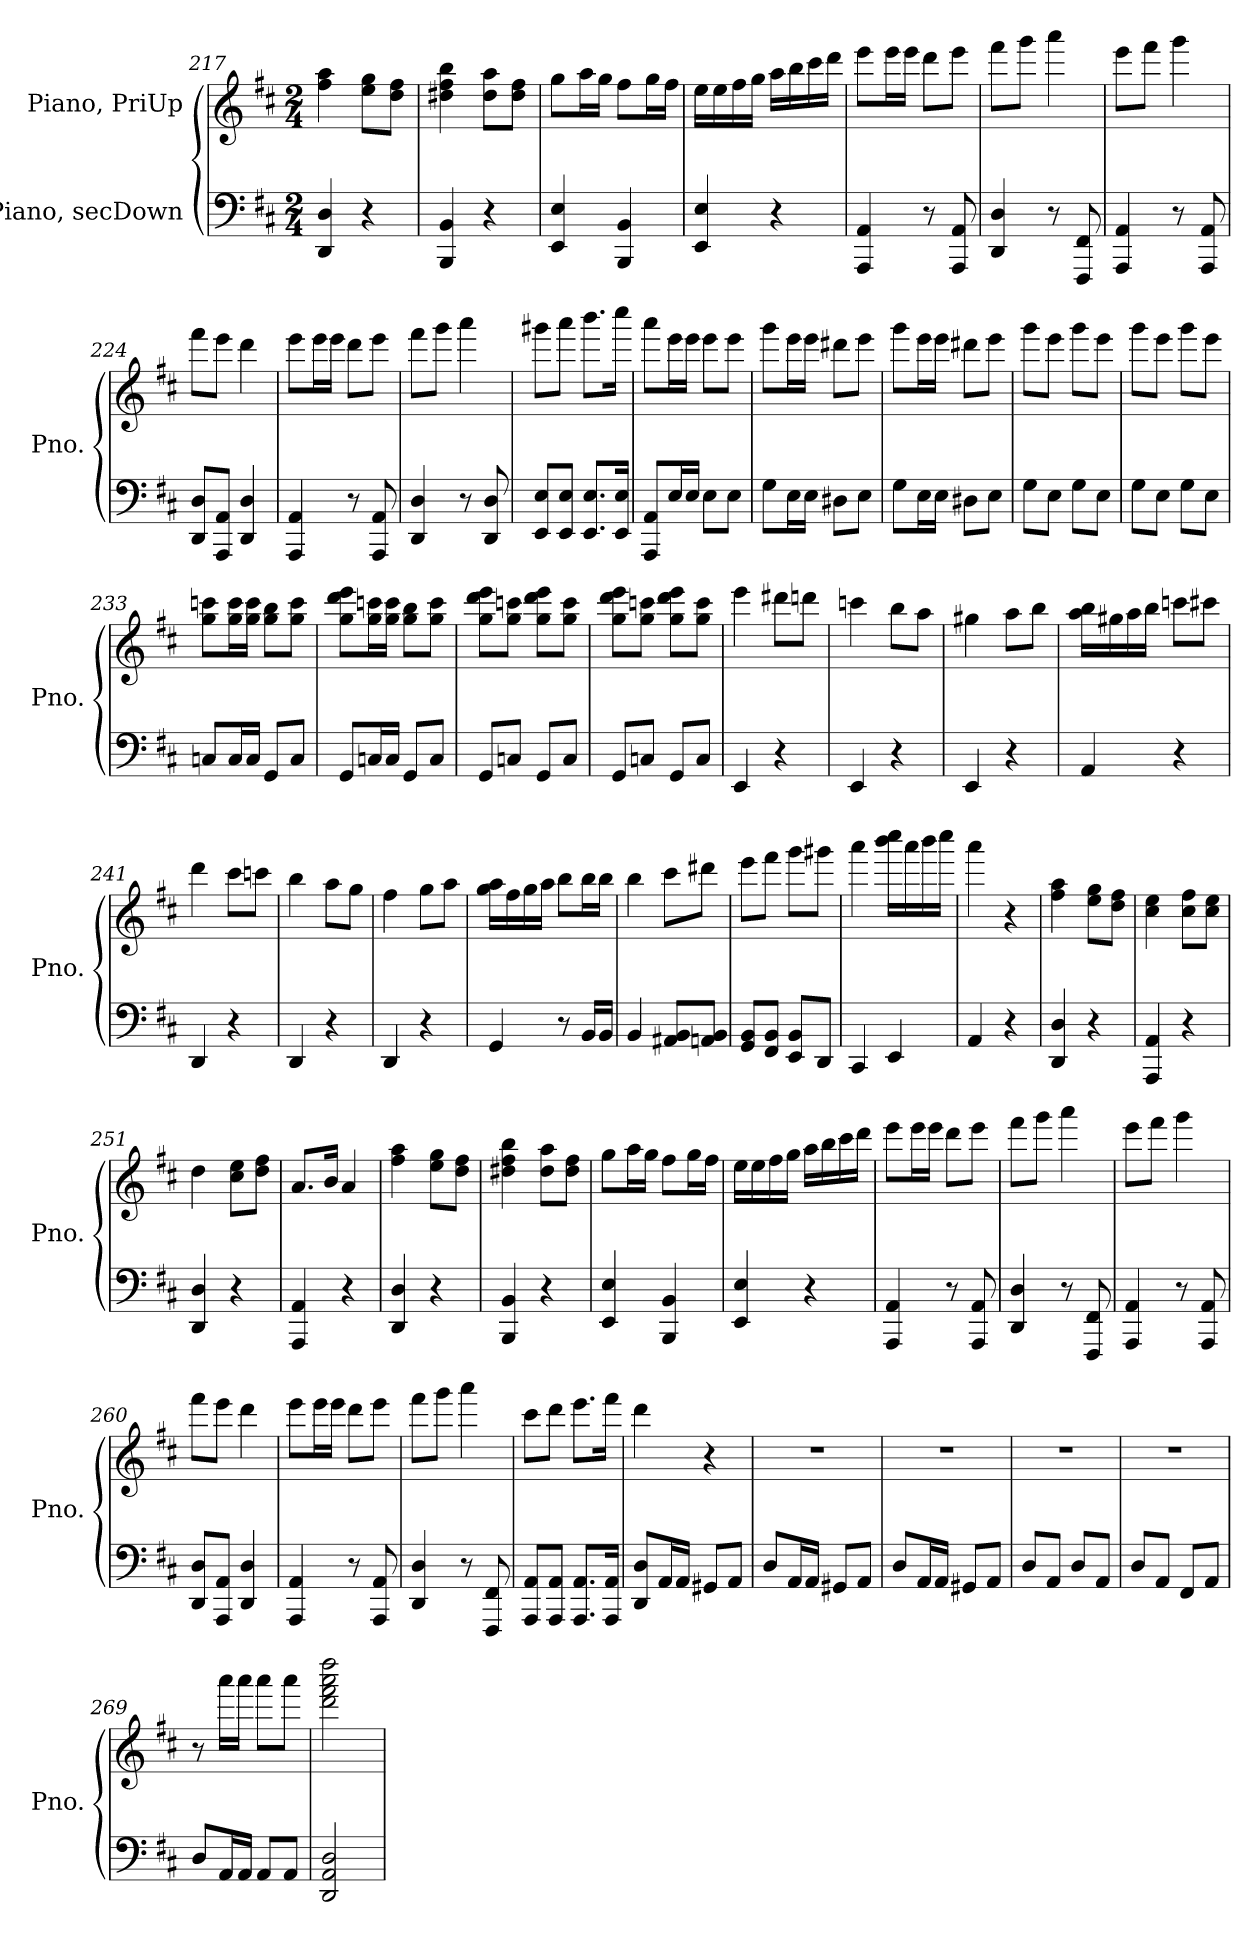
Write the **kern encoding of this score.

**kern	**kern
*part2	*part1
*staff2	*staff1
*I"Piano, secDown	*I"Piano, PriUp
*I'Pno.	*I'Pno.
*clefF4	*clefG2
*k[f#c#]	*k[f#c#]
*M2/4	*M2/4
=217	=217
4DD/ 4D/	4ff#\ 4aa\
4r	8ee\ 8gg\L
.	8dd\ 8ff#\J
=218	=218
4BBB/ 4BB/	4dd#X\ 4ff#\ 4bb\
4r	8dd#\ 8aa\L
.	8dd#\ 8ff#\J
=219	=219
4EE/ 4E/	8gg\L
.	16aa\L
.	16gg\JJ
4BBB/ 4BB/	8ff#\L
.	16gg\L
.	16ff#\JJ
=220	=220
4EE/ 4E/	16ee\LL
.	16ee\
.	16ff#\
.	16gg\JJ
4r	16aa\LL
.	16bb\
.	16ccc#\
.	16ddd\JJ
!!LO:LB:g=z
=221	=221
4AAA/ 4AA/	8eee\L
.	16eee\L
.	16eee\JJ
8r	8ddd\L
8AAA/ 8AA/	8eee\J
=222	=222
4DD/ 4D/	8fff#\L
.	8ggg\J
8r	4aaa\
8FFF#/ 8FF#/	.
=223	=223
4AAA/ 4AA/	8eee\L
.	8fff#\J
8r	4ggg\
8AAA/ 8AA/	.
=224	=224
8DD/ 8D/L	8fff#\L
8AAA/ 8AA/J	8eee\J
4DD/ 4D/	4ddd\
=225	=225
4AAA/ 4AA/	8eee\L
.	16eee\L
.	16eee\JJ
8r	8ddd\L
8AAA/ 8AA/	8eee\J
=226	=226
4DD/ 4D/	8fff#\L
.	8ggg\J
8r	4aaa\
8DD/ 8D/	.
!!LO:LB:g=z
=227	=227
8EE/ 8E/L	8ggg#X\L
8EE/ 8E/J	8aaa\J
8.EE/ 8.E/L	8.bbb\L
16EE/ 16E/Jk	16cccc#\Jk
=228	=228
8AAA/ 8AA/L	8aaa\L
16E/L	16eee\L
16E/JJ	16eee\JJ
8E\L	8eee\L
8E\J	8eee\J
=229	=229
8G\L	8ggg\L
16E\L	16eee\L
16E\JJ	16eee\JJ
8D#X\L	8ddd#X\L
8E\J	8eee\J
=230	=230
8G\L	8ggg\L
16E\L	16eee\L
16E\JJ	16eee\JJ
8D#X\L	8ddd#X\L
8E\J	8eee\J
=231	=231
8G\L	8ggg\L
8E\J	8eee\J
8G\L	8ggg\L
8E\J	8eee\J
!!LO:PB:g=z
=232	=232
8G\L	8ggg\L
8E\J	8eee\J
8G\L	8ggg\L
8E\J	8eee\J
=233	=233
8Cn/L	8gg\ 8cccn\L
16C/L	16gg\ 16ccc\L
16C/JJ	16gg\ 16ccc\JJ
8GG/L	8gg\ 8bb\L
8C/J	8gg\ 8ccc\J
=234	=234
8GG/L	8gg\ 8ddd\ 8eee\L
16Cn/L	16gg\ 16cccn\L
16C/JJ	16gg\ 16ccc\JJ
8GG/L	8gg\ 8bb\L
8C/J	8gg\ 8ccc\J
=235	=235
8GG/L	8gg\ 8ddd\ 8eee\L
8Cn/J	8gg\ 8cccn\J
8GG/L	8gg\ 8ddd\ 8eee\L
8C/J	8gg\ 8ccc\J
=236	=236
8GG/L	8gg\ 8ddd\ 8eee\L
8Cn/J	8gg\ 8cccn\J
8GG/L	8gg\ 8ddd\ 8eee\L
8C/J	8gg\ 8ccc\J
=237	=237
4EE/	4eee\
4r	8ddd#X\L
.	8dddn\J
!!LO:LB:g=z
=238	=238
4EE/	4cccn\
4r	8bb\L
.	8aa\J
=239	=239
4EE/	4gg#X\
4r	8aa\L
.	8bb\J
=240	=240
4AA/	16aa\ 16bb\LL
.	16gg#X\
.	16aa\
.	16bb\JJ
4r	8cccn\L
.	8ccc#X\J
=241	=241
4DD/	4ddd\
4r	8ccc#\L
.	8cccn\J
=242	=242
4DD/	4bb\
4r	8aa\L
.	8gg\J
=243	=243
4DD/	4ff#\
4r	8gg\L
.	8aa\J
!!LO:LB:g=z
=244	=244
4GG/	16gg\ 16aa\LL
.	16ff#\
.	16gg\
.	16aa\JJ
8r	8bb\L
16BB/LL	16bb\L
16BB/JJ	16bb\JJ
=245	=245
4BB/	4bb\
8AA#X/ 8BB/L	8ccc#\L
8AAn/ 8BB/J	8ddd#X\J
=246	=246
8GG/ 8BB/L	8eee\L
8FF#/ 8BB/J	8fff#\J
8EE/ 8BB/L	8ggg\L
8DD/J	8ggg#X\J
=247	=247
4CC#/	4aaa\
4EE/	16bbb\ 16cccc#\LL
.	16aaa\
.	16bbb\
.	16cccc#\JJ
=248	=248
4AA/	4aaa\
4r	4r
=249	=249
4DD/ 4D/	4ff#\ 4aa\
4r	8ee\ 8gg\L
.	8dd\ 8ff#\J
=250	=250
4AAA/ 4AA/	4cc#\ 4ee\
4r	8cc#\ 8ff#\L
.	8cc#\ 8ee\J
!!LO:LB:g=z
=251	=251
4DD/ 4D/	4dd\
4r	8cc#\ 8ee\L
.	8dd\ 8ff#\J
=252	=252
4AAA/ 4AA/	8.a/L
.	16b/Jk
4r	4a/
=253	=253
4DD/ 4D/	4ff#\ 4aa\
4r	8ee\ 8gg\L
.	8dd\ 8ff#\J
=254	=254
4BBB/ 4BB/	4dd#X\ 4ff#\ 4bb\
4r	8dd#\ 8aa\L
.	8dd#\ 8ff#\J
=255	=255
4EE/ 4E/	8gg\L
.	16aa\L
.	16gg\JJ
4BBB/ 4BB/	8ff#\L
.	16gg\L
.	16ff#\JJ
=256	=256
4EE/ 4E/	16ee\LL
.	16ee\
.	16ff#\
.	16gg\JJ
4r	16aa\LL
.	16bb\
.	16ccc#\
.	16ddd\JJ
=257	=257
4AAA/ 4AA/	8eee\L
.	16eee\L
.	16eee\JJ
8r	8ddd\L
8AAA/ 8AA/	8eee\J
!!LO:LB:g=z
=258	=258
4DD/ 4D/	8fff#\L
.	8ggg\J
8r	4aaa\
8FFF#/ 8FF#/	.
=259	=259
4AAA/ 4AA/	8eee\L
.	8fff#\J
8r	4ggg\
8AAA/ 8AA/	.
=260	=260
8DD/ 8D/L	8fff#\L
8AAA/ 8AA/J	8eee\J
4DD/ 4D/	4ddd\
=261	=261
4AAA/ 4AA/	8eee\L
.	16eee\L
.	16eee\JJ
8r	8ddd\L
8AAA/ 8AA/	8eee\J
=262	=262
4DD/ 4D/	8fff#\L
.	8ggg\J
8r	4aaa\
8FFF#/ 8FF#/	.
=263	=263
8AAA/ 8AA/L	8ccc#\L
8AAA/ 8AA/J	8ddd\J
8.AAA/ 8.AA/L	8.eee\L
16AAA/ 16AA/Jk	16fff#\Jk
!!LO:LB:g=z
=264	=264
8DD/ 8D/L	4ddd\
16AA/L	.
16AA/JJ	.
8GG#X/L	4r
8AA/J	.
=265	=265
8D/L	2r
16AA/L	.
16AA/JJ	.
8GG#X/L	.
8AA/J	.
=266	=266
8D/L	2r
16AA/L	.
16AA/JJ	.
8GG#X/L	.
8AA/J	.
=267	=267
8D/L	2r
8AA/J	.
8D/L	.
8AA/J	.
=268	=268
8D/L	2r
8AA/J	.
8FF#/L	.
8AA/J	.
=269	=269
8D/L	8r
16AA/L	16aaa\LL
16AA/JJ	16aaa\JJ
8AA/L	8aaa\L
8AA/J	8aaa\J
=270	=270
2DD/ 2AA/ 2D/	2ddd\ 2fff#\ 2aaa\ 2dddd\
=	=
*-	*-
